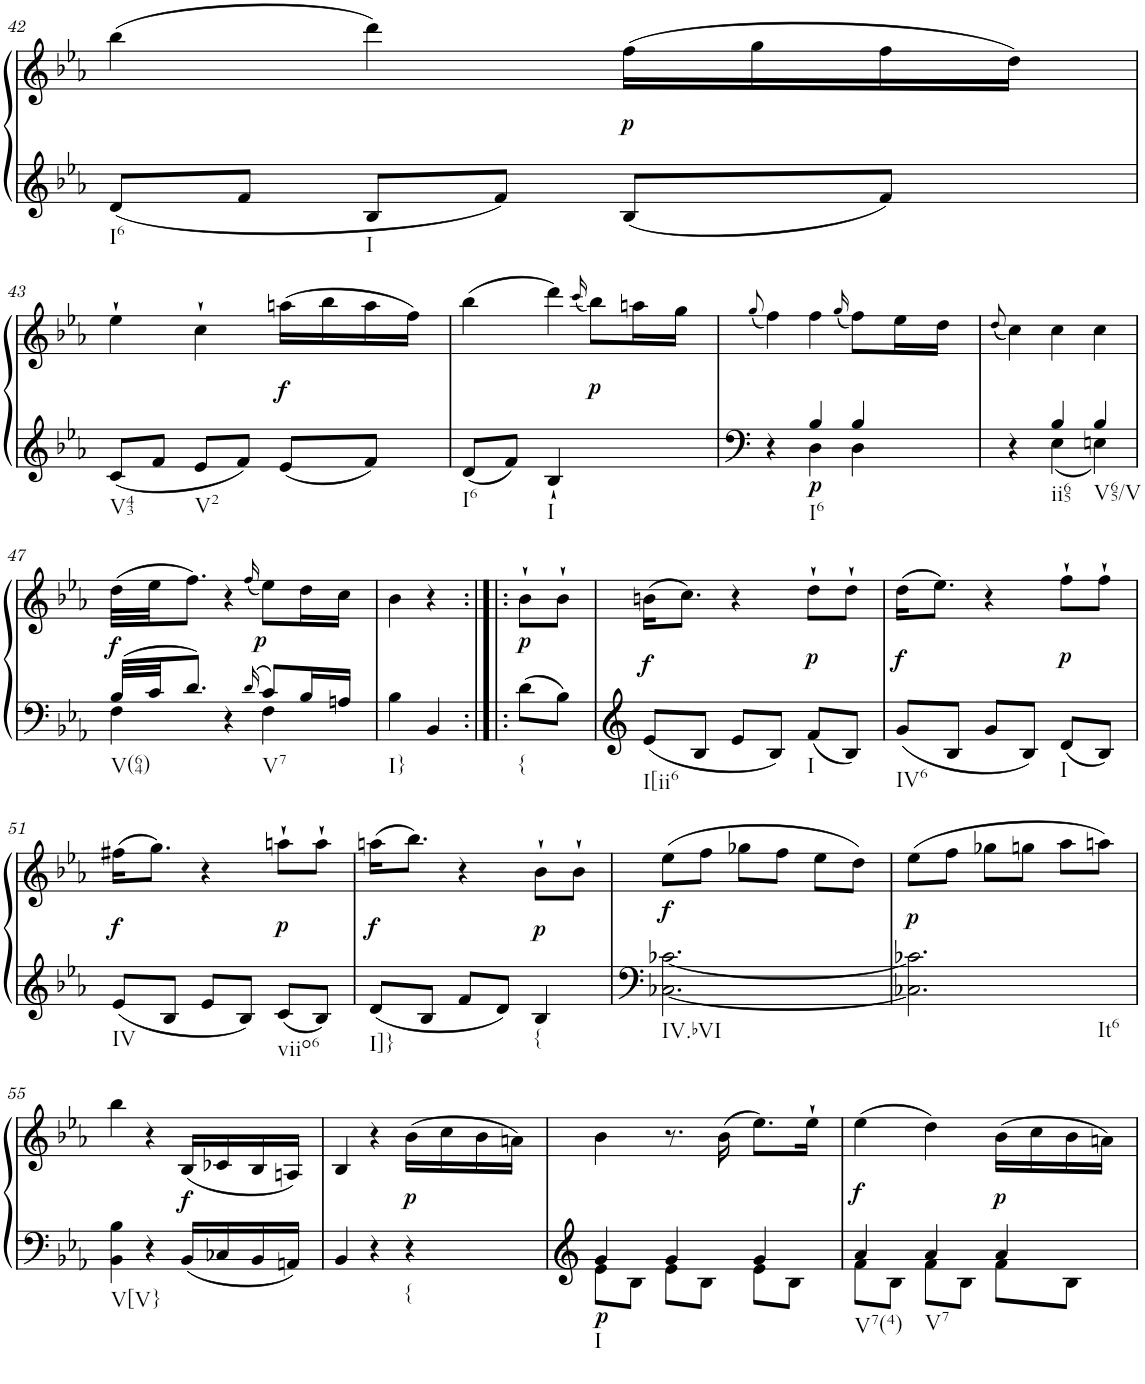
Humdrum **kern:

**kern	**kern	**dynam
*part1	*part1	*part1
*staff2	*staff1	*staff1/2
*I"Klavier linke Hand	*	*
!!LO:PB:g=z
*clefG2	*clefG2	*
*k[b-e-a-]	*k[b-e-a-]	*
*M3/4	*M3/4	*
=42	=42	=42
!LO:TX:b:t=I6	!	!
8d/L	(4bb-\	.
8f/J	.	.
!LO:TX:b:t=I	!	!
8B-/L	4ddd\)	.
8f/J	.	.
!	!	!LO:DY:b
8B-/L	(16ff\LL	p
.	16gg\	.
8f/J	16ff\	.
.	16dd\JJ)	.
!!LO:LB:g=z
=43	=43	=43
!LO:TX:b:t=V43	!	!
8c/L	4ee-`\	.
8f/J	.	.
!LO:TX:b:t=V2	!	!
8e-/L	4cc`\	.
8f/J	.	.
!	!	!LO:DY:b
8e-/L	(16aan\LL	f
.	16bb-\	.
8f/J	16aa\	.
.	16ff\JJ)	.
=44	=44	=44
!LO:TX:b:t=I6	!	!
8d/L	(4bb-\	.
8f/J	.	.
!LO:TX:b:t=I	!	!
4B-`/	4ddd\)	.
.	(16qccc/	.
!	!	!LO:DY:b
4ryy	8bb-\L)	p
.	16aan\L	.
.	16gg\JJ	.
=45	=45	=45
.	(8qgg/	.
*^	*	*
4r	4ryy	4ff\)	.
!LO:TX:b:t=I6	!	!	!
!	!	!	!LO:DY:b=2
4B-/	4D\	4ff\	p
.	.	(16qgg/	.
4B-/	4D\	8ff\L)	.
.	.	16ee-\L	.
.	.	16dd\JJ	.
=46	=46	=46	=46
.	.	(8qdd/	.
4r	4ryy	4cc\)	.
!LO:TX:b:t=ii65	!	!	!
4B-/	4E-\	4cc\	.
!LO:TX:b:t=V65/V	!	!	!
4B-/	4En\	4cc\	.
!!LO:LB:g=z
=47	=47	=47	=47
!LO:TX:b:t=V(64)	!	!	!
!	!	!	!LO:DY:b
32B-/LLL	4F\	(32dd\LLL	f
32c/JJ	.	32ee-\JJ	.
8.d/J	.	8.ff\J)	.
4r	4ryy	4r	.
16qd/	.	(16qff/	.
!LO:TX:b:t=V7	!	!	!
!	!	!	!LO:DY:b
8c/L	4F\	8ee-\L)	p
16B-/L	.	16dd\L	.
16An/JJ	.	16cc\JJ	.
*v	*v	*	*
=48	=48	=48
!LO:TX:b:t=I}	!	!
4B-\	4b-\	.
4BB-/	4r	.
=48X3:|!|:	=48X3:|!|:	=48X3:|!|:
!LO:TX:b:t={	!	!
!	!	!LO:DY:b
8d\L	8b-`\L	p
8B-\J	8b-`\J	.
=49	=49	=49
!LO:TX:b:t=I[ii6	!	!
!	!	!LO:DY:b
8e-/L	(16bn\KL	f
.	8.cc\J)	.
8B-/J	.	.
8e-/L	4r	.
8B-/J	.	.
!LO:TX:b:t=I	!	!
!	!	!LO:DY:b
8f/L	8dd`\L	p
8B-/J	8dd`\J	.
=50	=50	=50
!LO:TX:b:t=IV6	!	!
!	!	!LO:DY:b
8g/L	(16dd\KL	f
.	8.ee-\J)	.
8B-/J	.	.
8g/L	4r	.
8B-/J	.	.
!LO:TX:b:t=I	!	!
!	!	!LO:DY:b
8d/L	8ff`\L	p
8B-/J	8ff`\J	.
!!LO:LB:g=z
=51	=51	=51
!LO:TX:b:t=IV	!	!
!	!	!LO:DY:b
8e-/L	(16ff#X\KL	f
.	8.gg\J)	.
8B-/J	.	.
8e-/L	4r	.
8B-/J	.	.
!LO:TX:b:t=viio6	!	!
!	!	!LO:DY:b
8c/L	8aan`\L	p
8B-/J	8aa`\J	.
=52	=52	=52
!LO:TX:b:t=I]}	!	!
!	!	!LO:DY:b
8d/L	(16aan\KL	f
.	8.bb-\J)	.
8B-/J	.	.
8f/L	4r	.
8d/J	.	.
!LO:TX:b:t={	!	!
!	!	!LO:DY:b
4B-/	8b-`\L	p
.	8b-`\J	.
=53	=53	=53
*^	*	*
!LO:TX:b:t=IV.bVI	!	!	!
!	!	!	!LO:DY:b
[2.c-X\	[2.C-X\	(8ee-\L	f
.	.	8ff\J	.
.	.	8gg-X\L	.
.	.	8ff\J	.
.	.	8ee-\L	.
.	.	8dd\J)	.
=54	=54	=54	=54
!LO:TX:b:t=It6	!	!	!
!	!	!	!LO:DY:b
2.c-X\]	2.C-X\]	(8ee-\L	p
.	.	8ff\J	.
.	.	8gg-X\L	.
.	.	8ggn\J	.
.	.	8aa-\L	.
.	.	8aan\J)	.
*v	*v	*	*
!!LO:LB:g=z
=55	=55	=55
!LO:TX:b:t=V[V}	!	!
4BB-\ 4B-\	4bb-\	.
4r	4r	.
!	!	!LO:DY:b
16BB-/LL	(16B-/LL	f
16C-X/	16c-X/	.
16BB-/	16B-/	.
16AAn/JJ	16An/JJ)	.
=56	=56	=56
4BB-/	4B-/	.
4r	4r	.
!LO:TX:b:t={	!	!
!	!	!LO:DY:b
4r	(16b-\LL	p
.	16cc\	.
.	16b-\	.
.	16an\JJ)	.
=57	=57	=57
*^	*	*
!LO:TX:b:t=I	!	!	!
!	!	!	!LO:DY:b=2
4g/	8e-\L	4b-\	p
.	8B-\J	.	.
4g/	8e-\L	8.r	.
.	8B-\J	.	.
.	.	(16b-\	.
4g/	8e-\L	8.ee-\L)	.
.	8B-\J	.	.
.	.	16ee-`\Jk	.
=58	=58	=58	=58
!LO:TX:b:t=V7(4)	!	!	!
!	!	!	!LO:DY:b
4a-/	8f\L	(4ee-\	f
.	8B-\J	.	.
!LO:TX:b:t=V7	!	!	!
4a-/	8f\L	4dd\)	.
.	8B-\J	.	.
!	!	!	!LO:DY:b
4a-/	8f\L	(16b-\LL	p
.	.	16cc\	.
.	8B-\J	16b-\	.
.	.	16an\JJ)	.
*v	*v	*	*
=	=	=
*-	*-	*-
